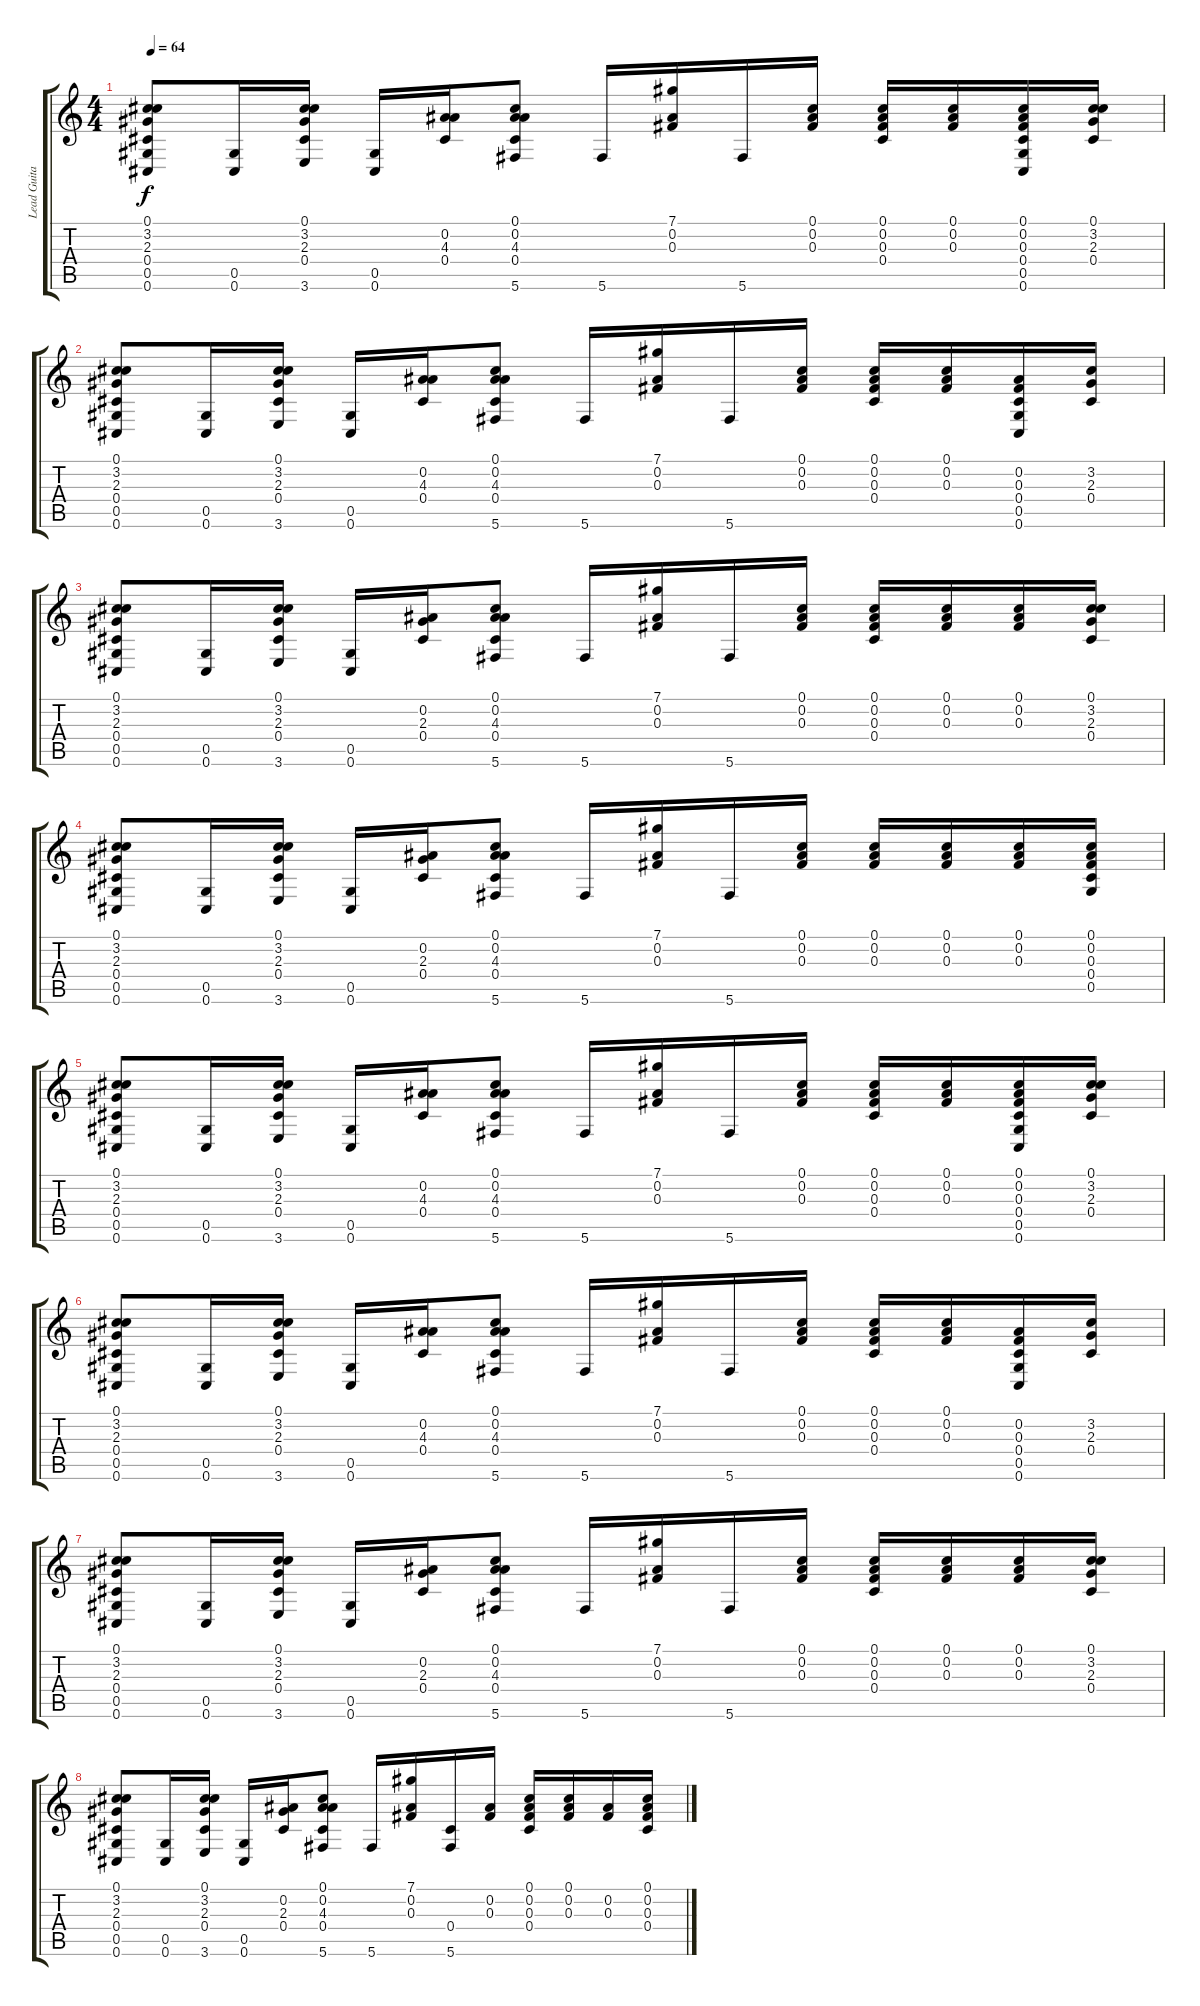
\track ("Lead Guitar Acoustic" "Lead Guita") {instrument acousticguitarsteel}
\staff {score tabs}
\tuning (Db4 Bb3 Gb3 Db3 Ab2 Db2) {hide}
\ts (4 4)
\tempo 64
\clef g2
\ks c
(0.1 3.2 2.3 0.4 0.5 0.6).8{dy f} (0.5 0.6).16 (0.1 3.2 2.3 0.4 3.6).16 (0.5 0.6).16 (0.2 4.3 0.4).16 (0.1 0.2 4.3 0.4 5.6).8 5.6.16 (7.1 0.2 0.3).16 5.6.16 (0.1 0.2 0.3).16 (0.1 0.2 0.3 0.4).16 (0.1 0.2 0.3).16 (0.1 0.2 0.3 0.4 0.5 0.6).16 (0.1 3.2 2.3 0.4).16 |
(0.1 3.2 2.3 0.4 0.5 0.6).8 (0.5 0.6).16 (0.1 3.2 2.3 0.4 3.6).16 (0.5 0.6).16 (0.2 4.3 0.4).16 (0.1 0.2 4.3 0.4 5.6).8 5.6.16 (7.1 0.2 0.3).16 5.6.16 (0.1 0.2 0.3).16 (0.1 0.2 0.3 0.4).16 (0.1 0.2 0.3).16 (0.2 0.3 0.4 0.5 0.6).16 (3.2 2.3 0.4).16 |
(0.1 3.2 2.3 0.4 0.5 0.6).8 (0.5 0.6).16 (0.1 3.2 2.3 0.4 3.6).16 (0.5 0.6).16 (0.2 2.3 0.4).16 (0.1 0.2 4.3 0.4 5.6).8 5.6.16 (7.1 0.2 0.3).16 5.6.16 (0.1 0.2 0.3).16 (0.1 0.2 0.3 0.4).16 (0.1 0.2 0.3).16 (0.1 0.2 0.3).16 (0.1 3.2 2.3 0.4).16 |
(0.1 3.2 2.3 0.4 0.5 0.6).8 (0.5 0.6).16 (0.1 3.2 2.3 0.4 3.6).16 (0.5 0.6).16 (0.2 2.3 0.4).16 (0.1 0.2 4.3 0.4 5.6).8 5.6.16 (7.1 0.2 0.3).16 5.6.16 (0.1 0.2 0.3).16 (0.1 0.2 0.3).16 (0.1 0.2 0.3).16 (0.1 0.2 0.3).16 (0.1 0.2 0.3 0.4 0.5).16 |
(0.1 3.2 2.3 0.4 0.5 0.6).8 (0.5 0.6).16 (0.1 3.2 2.3 0.4 3.6).16 (0.5 0.6).16 (0.2 4.3 0.4).16 (0.1 0.2 4.3 0.4 5.6).8 5.6.16 (7.1 0.2 0.3).16 5.6.16 (0.1 0.2 0.3).16 (0.1 0.2 0.3 0.4).16 (0.1 0.2 0.3).16 (0.1 0.2 0.3 0.4 0.5 0.6).16 (0.1 3.2 2.3 0.4).16 |
(0.1 3.2 2.3 0.4 0.5 0.6).8 (0.5 0.6).16 (0.1 3.2 2.3 0.4 3.6).16 (0.5 0.6).16 (0.2 4.3 0.4).16 (0.1 0.2 4.3 0.4 5.6).8 5.6.16 (7.1 0.2 0.3).16 5.6.16 (0.1 0.2 0.3).16 (0.1 0.2 0.3 0.4).16 (0.1 0.2 0.3).16 (0.2 0.3 0.4 0.5 0.6).16 (3.2 2.3 0.4).16 |
(0.1 3.2 2.3 0.4 0.5 0.6).8 (0.5 0.6).16 (0.1 3.2 2.3 0.4 3.6).16 (0.5 0.6).16 (0.2 2.3 0.4).16 (0.1 0.2 4.3 0.4 5.6).8 5.6.16 (7.1 0.2 0.3).16 5.6.16 (0.1 0.2 0.3).16 (0.1 0.2 0.3 0.4).16 (0.1 0.2 0.3).16 (0.1 0.2 0.3).16 (0.1 3.2 2.3 0.4).16 |
(0.1 3.2 2.3 0.4 0.5 0.6).8 (0.5 0.6).16 (0.1 3.2 2.3 0.4 3.6).16 (0.5 0.6).16 (0.2 2.3 0.4).16 (0.1 0.2 4.3 0.4 5.6).8 5.6.16 (7.1 0.2 0.3).16 (0.4 5.6).16 (0.2 0.3).16 (0.1 0.2 0.3 0.4).16 (0.1 0.2 0.3).16 (0.2 0.3).16 (0.1 0.2 0.3 0.4).16
